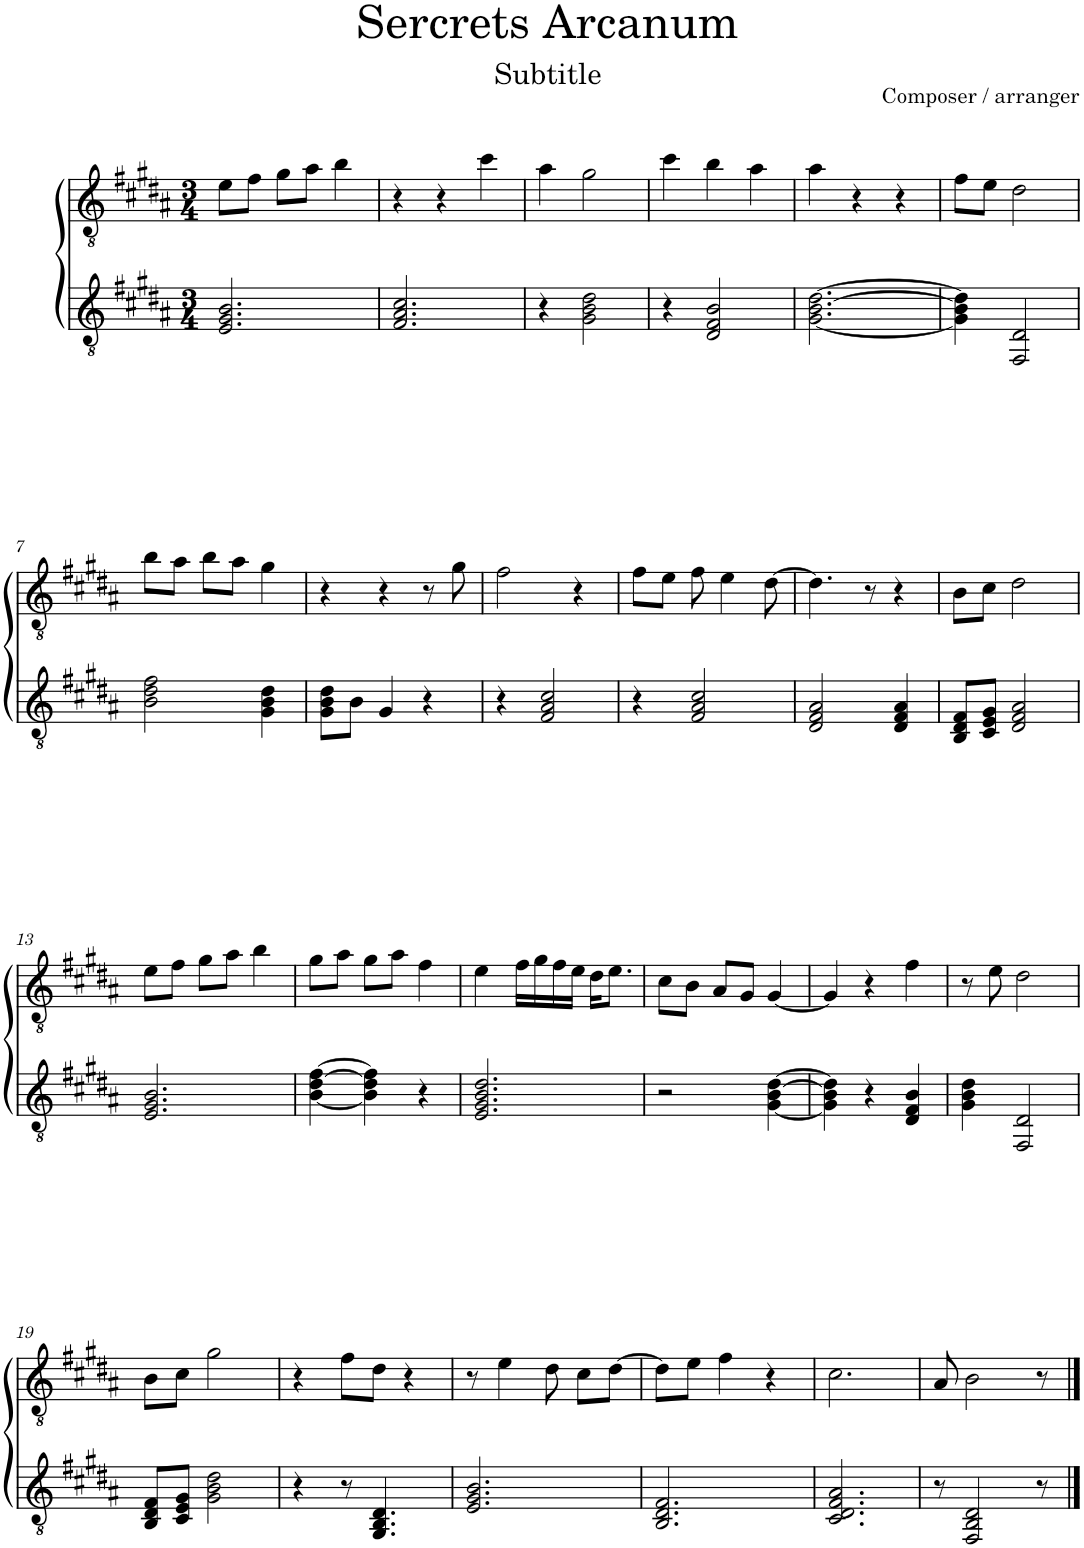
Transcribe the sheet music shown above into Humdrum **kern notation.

**kern	**kern
*part1	*part1
*staff2	*staff1
*I"Acoustic Guitar	*
*I'Guit.	*
*clefGv2	*clefGv2
*k[f#c#g#d#a#]	*k[f#c#g#d#a#]
*M3/4	*M3/4
=1	=1
2.E/ 2.G#/ 2.B/	8e\L
.	8f#\J
.	8g#\L
.	8a#\J
.	4b\
=2	=2
2.F#/ 2.A#/ 2.c#/	4r
.	4r
.	4cc#\
=3	=3
4r	4a#\
2G#\ 2B\ 2d#\	2g#\
=4	=4
4r	4cc#\
2D#/ 2F#/ 2B/	4b\
.	4a#\
=5	=5
[2.G#\ [2.B\ [2.d#\	4a#\
.	4r
.	4r
=6	=6
4G#\] 4B\] 4d#\]	8f#\L
.	8e\J
2FF#/ 2D#/	2d#\
!!LO:LB:g=z
=7	=7
2B\ 2d#\ 2f#\	8b\L
.	8a#\J
.	8b\L
.	8a#\J
4G#\ 4B\ 4d#\	4g#\
=8	=8
8G#\ 8B\ 8d#\L	4r
8B\J	.
4G#/	4r
4r	8r
.	8g#\
=9	=9
4r	2f#\
2F#/ 2A#/ 2c#/	.
.	4r
=10	=10
4r	8f#\L
.	8e\J
2F#/ 2A#/ 2c#/	8f#\
.	4e\
.	[8d#\
=11	=11
2D#/ 2F#/ 2A#/	4.d#\]
.	8r
4D#/ 4F#/ 4A#/	4r
=12	=12
8BB/ 8D#/ 8F#/L	8B\L
8C#/ 8E/ 8G#/J	8c#\J
2D#/ 2F#/ 2A#/	2d#\
!!LO:LB:g=z
=13	=13
2.E/ 2.G#/ 2.B/	8e\L
.	8f#\J
.	8g#\L
.	8a#\J
.	4b\
=14	=14
[4B\ [4d#\ [4f#\	8g#\L
.	8a#\J
4B\] 4d#\] 4f#\]	8g#\L
.	8a#\J
4r	4f#\
=15	=15
2.E/ 2.G#/ 2.B/ 2.d#/	4e\
.	16f#\LL
.	16g#\
.	16f#\
.	16e\JJ
.	16d#\KL
.	8.e\J
=16	=16
2r	8c#\L
.	8B\J
.	8A#/L
.	8G#/J
[4G#\ [4B\ [4d#\	[4G#/
=17	=17
4G#\] 4B\] 4d#\]	4G#/]
4r	4r
4D#/ 4F#/ 4B/	4f#\
=18	=18
4G#\ 4B\ 4d#\	8r
.	8e\
2FF#/ 2D#/	2d#\
!!LO:LB:g=z
=19	=19
8BB/ 8D#/ 8F#/L	8B\L
8C#/ 8E/ 8G#/J	8c#\J
2G#\ 2B\ 2d#\	2g#\
=20	=20
4r	4r
8r	8f#\L
4.GG#/ 4.BB/ 4.D#/	8d#\J
.	4r
=21	=21
2.E/ 2.G#/ 2.B/	8r
.	4e\
.	8d#\
.	8c#\L
.	[8d#\J
=22	=22
2.BB/ 2.D#/ 2.F#/	8d#\L]
.	8e\J
.	4f#\
.	4r
=23	=23
2.C#/ 2.D#/ 2.F#/ 2.A#/	2.c#\
=24	=24
8r	8A#/
2FF#/ 2BB/ 2D#/	2B\
8r	8r
==	==
*-	*-
